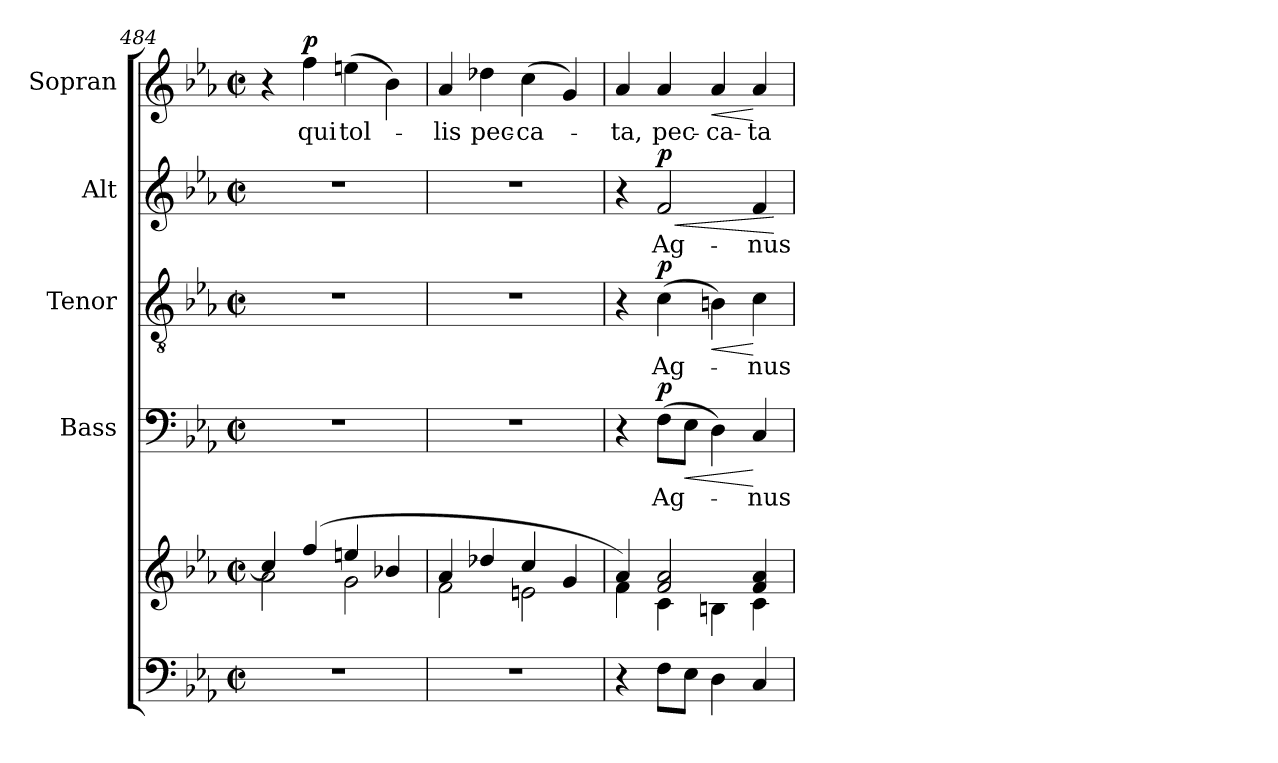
**kern	**kern	**kern	**text	**dynam	**kern	**text	**dynam	**kern	**text	**dynam	**kern	**text	**dynam
*part5	*part5	*part4	*part4	*part4	*part3	*part3	*part3	*part2	*part2	*part2	*part1	*part1	*part1
*staff6	*staff5	*staff4	*staff4	*staff4	*staff3	*staff3	*staff3	*staff2	*staff2	*staff2	*staff1	*staff1	*staff1
*	*	*I"Bass	*	*	*I"Tenor	*	*	*I"Alt	*	*	*I"Sopran	*	*
*	*	*I'B.	*	*	*I'T.	*	*	*I'A.	*	*	*I'S.	*	*
*clefF4	*clefG2	*clefF4	*	*	*clefGv2	*	*	*clefG2	*	*	*clefG2	*	*
*k[b-e-a-]	*k[b-e-a-]	*k[b-e-a-]	*	*	*k[b-e-a-]	*	*	*k[b-e-a-]	*	*	*k[b-e-a-]	*	*
*E-:	*E-:	*E-:	*	*	*E-:	*	*	*E-:	*	*	*E-:	*	*
*M2/2	*M2/2	*M2/2	*	*	*M2/2	*	*	*M2/2	*	*	*M2/2	*	*
*met(c|)	*met(c|)	*met(c|)	*	*	*met(c|)	*	*	*met(c|)	*	*	*met(c|)	*	*
=484	=484	=484	=484	=484	=484	=484	=484	=484	=484	=484	=484	=484	=484
*	*^	*	*	*	*	*	*	*	*	*	*	*	*
1r	4cc/]	2a-\	1r	.	.	1r	.	.	1r	.	.	4r	.	.
!	!	!	!	!	!	!	!	!	!	!	!	!	!LO:LY:b	!LO:DY:a
.	(4ff/	.	.	.	.	.	.	.	.	.	.	4ff\	qui	p
!	!	!	!	!	!	!	!	!	!	!	!	!	!LO:LY:b	!
.	4een/	2g\	.	.	.	.	.	.	.	.	.	(>4een\	tol-	.
.	4b-X/	.	.	.	.	.	.	.	.	.	.	4b-\)	.	.
=485	=485	=485	=485	=485	=485	=485	=485	=485	=485	=485	=485	=485	=485	=485
!	!	!	!	!	!	!	!	!	!	!	!	!	!LO:LY:b	!
1r	4a-/	2f\	1r	.	.	1r	.	.	1r	.	.	4a-/	-lis	.
!	!	!	!	!	!	!	!	!	!	!	!	!	!LO:LY:b	!
.	4dd-X/	.	.	.	.	.	.	.	.	.	.	4dd-X\	pec-	.
!	!	!	!	!	!	!	!	!	!	!	!	!	!LO:LY:b	!
.	4cc/	2en\	.	.	.	.	.	.	.	.	.	(>4cc\	-ca-	.
.	4g/	.	.	.	.	.	.	.	.	.	.	4g/)	.	.
=486	=486	=486	=486	=486	=486	=486	=486	=486	=486	=486	=486	=486	=486	=486
!	!	!	!	!	!	!	!	!	!	!	!	!	!LO:LY:b	!
4r	4a-/)	4f\	4r	.	.	4r	.	.	4r	.	.	4a-/	-ta,	.
!	!	!	!	!LO:LY:b	!LO:DY:a	!	!LO:LY:b	!LO:DY:a	!	!LO:LY:b	!LO:HP:b	!	!LO:LY:b	!
!	!	!	!	!	!	!	!	!	!	!	!LO:DY:n=1:a	!	!	!
8F\L	2f/ 2a-/	4c\	(>8F\L	Ag-	p	(>4c\	Ag-	p	2f/	Ag-	< p	4a-/	pec-	.
!	!	!	!	!	!LO:HP:b	!	!	!	!	!	!	!	!	!
8E-\J	.	.	8E-\J	.	<	.	.	.	.	.	.	.	.	.
!	!	!	!	!	!	!	!	!LO:HP:b	!	!	!	!	!LO:LY:b	!LO:HP:b
4D\	.	4Bn\	4D\)	.	.	4Bn\)	.	<	.	.	.	4a-/	-ca-	<
!	!	!	!	!LO:LY:b	!	!	!LO:LY:b	!	!	!LO:LY:b	!	!	!LO:LY:b	!
4C/	4f/ 4a-/	4c\	4C/	-nus	[	4c\	-nus	[	4f/	-nus	.	4a-/	-ta	[
*	*v	*v	*	*	*	*	*	*	*	*	*	*	*	*
.	.	.	.	.	.	.	.	.	.	[	.	.	.
=	=	=	=	=	=	=	=	=	=	=	=	=	=
*-	*-	*-	*-	*-	*-	*-	*-	*-	*-	*-	*-	*-	*-
